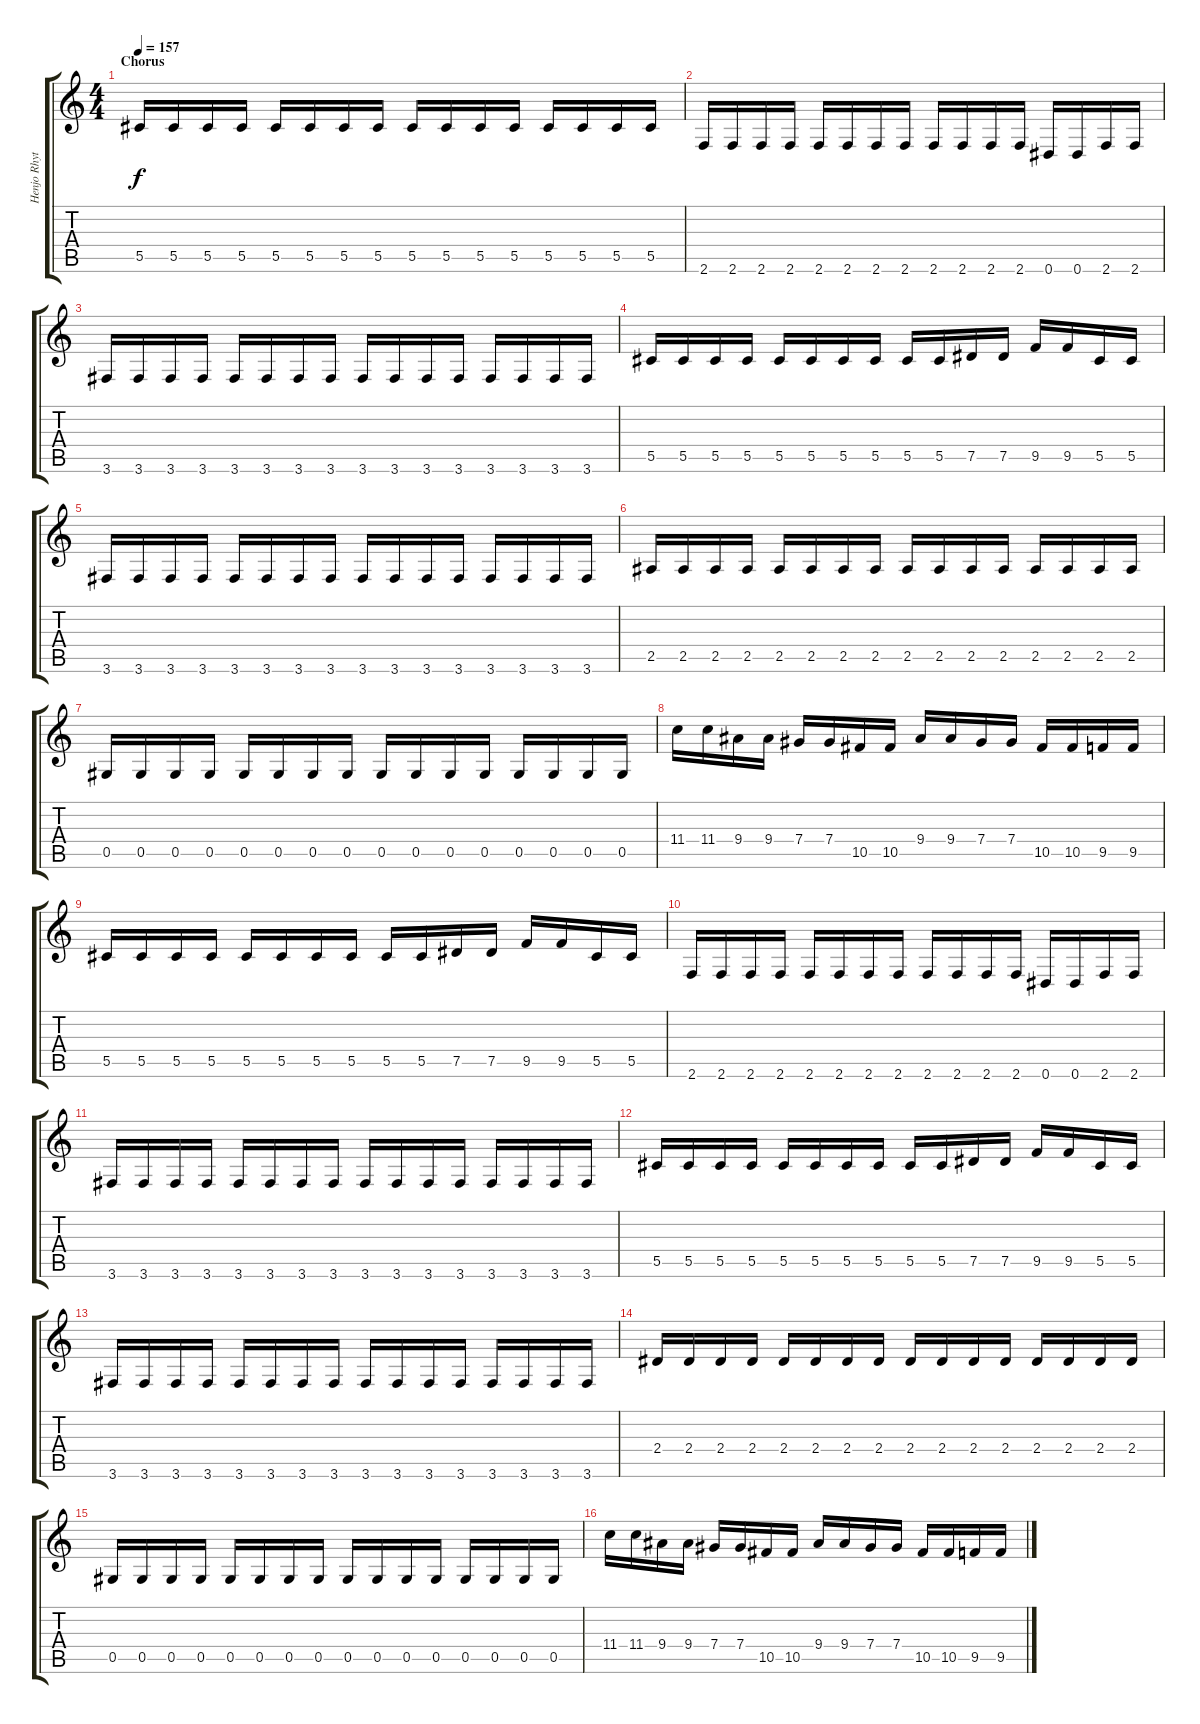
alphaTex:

\track ("Henjo Rhytm" "Henjo Rhyt") {instrument distortionguitar}
\staff {score tabs}
\tuning (Eb4 Bb3 Gb3 Db3 Ab2 Eb2) {hide}
\ts (4 4)
\section ("" "Chorus")
\tempo 157
\clef g2
\ks c
5.5.16{dy f} 5.5.16 5.5.16 5.5.16 5.5.16 5.5.16 5.5.16 5.5.16 5.5.16 5.5.16 5.5.16 5.5.16 5.5.16 5.5.16 5.5.16 5.5.16 |
2.6.16 2.6.16 2.6.16 2.6.16 2.6.16 2.6.16 2.6.16 2.6.16 2.6.16 2.6.16 2.6.16 2.6.16 0.6.16 0.6.16 2.6.16 2.6.16 |
3.6.16 3.6.16 3.6.16 3.6.16 3.6.16 3.6.16 3.6.16 3.6.16 3.6.16 3.6.16 3.6.16 3.6.16 3.6.16 3.6.16 3.6.16 3.6.16 |
5.5.16 5.5.16 5.5.16 5.5.16 5.5.16 5.5.16 5.5.16 5.5.16 5.5.16 5.5.16 7.5.16 7.5.16 9.5.16 9.5.16 5.5.16 5.5.16 |
3.6.16 3.6.16 3.6.16 3.6.16 3.6.16 3.6.16 3.6.16 3.6.16 3.6.16 3.6.16 3.6.16 3.6.16 3.6.16 3.6.16 3.6.16 3.6.16 |
2.5.16 2.5.16 2.5.16 2.5.16 2.5.16 2.5.16 2.5.16 2.5.16 2.5.16 2.5.16 2.5.16 2.5.16 2.5.16 2.5.16 2.5.16 2.5.16 |
0.5.16 0.5.16 0.5.16 0.5.16 0.5.16 0.5.16 0.5.16 0.5.16 0.5.16 0.5.16 0.5.16 0.5.16 0.5.16 0.5.16 0.5.16 0.5.16 |
11.4.16 11.4.16 9.4.16 9.4.16 7.4.16 7.4.16 10.5.16 10.5.16 9.4.16 9.4.16 7.4.16 7.4.16 10.5.16 10.5.16 9.5.16 9.5.16 |
5.5.16 5.5.16 5.5.16 5.5.16 5.5.16 5.5.16 5.5.16 5.5.16 5.5.16 5.5.16 7.5.16 7.5.16 9.5.16 9.5.16 5.5.16 5.5.16 |
2.6.16 2.6.16 2.6.16 2.6.16 2.6.16 2.6.16 2.6.16 2.6.16 2.6.16 2.6.16 2.6.16 2.6.16 0.6.16 0.6.16 2.6.16 2.6.16 |
3.6.16 3.6.16 3.6.16 3.6.16 3.6.16 3.6.16 3.6.16 3.6.16 3.6.16 3.6.16 3.6.16 3.6.16 3.6.16 3.6.16 3.6.16 3.6.16 |
5.5.16 5.5.16 5.5.16 5.5.16 5.5.16 5.5.16 5.5.16 5.5.16 5.5.16 5.5.16 7.5.16 7.5.16 9.5.16 9.5.16 5.5.16 5.5.16 |
3.6.16 3.6.16 3.6.16 3.6.16 3.6.16 3.6.16 3.6.16 3.6.16 3.6.16 3.6.16 3.6.16 3.6.16 3.6.16 3.6.16 3.6.16 3.6.16 |
2.4.16 2.4.16 2.4.16 2.4.16 2.4.16 2.4.16 2.4.16 2.4.16 2.4.16 2.4.16 2.4.16 2.4.16 2.4.16 2.4.16 2.4.16 2.4.16 |
0.5.16 0.5.16 0.5.16 0.5.16 0.5.16 0.5.16 0.5.16 0.5.16 0.5.16 0.5.16 0.5.16 0.5.16 0.5.16 0.5.16 0.5.16 0.5.16 |
11.4.16 11.4.16 9.4.16 9.4.16 7.4.16 7.4.16 10.5.16 10.5.16 9.4.16 9.4.16 7.4.16 7.4.16 10.5.16 10.5.16 9.5.16 9.5.16
